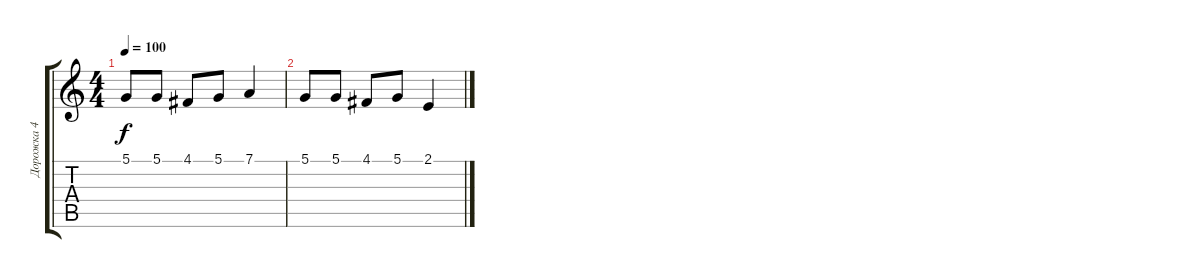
\track ("Дорожка 4" "Дорожка 4") {instrument stringensemble2}
\staff {score tabs}
\tuning (D4 A3 F3 C3 G2 C2) {hide}
\ts (4 4)
\tempo 100
\clef g2
\ks c
5.1.8{dy f} 5.1.8 4.1.8 5.1.8 7.1.4 |
5.1.8 5.1.8 4.1.8 5.1.8 2.1.4
